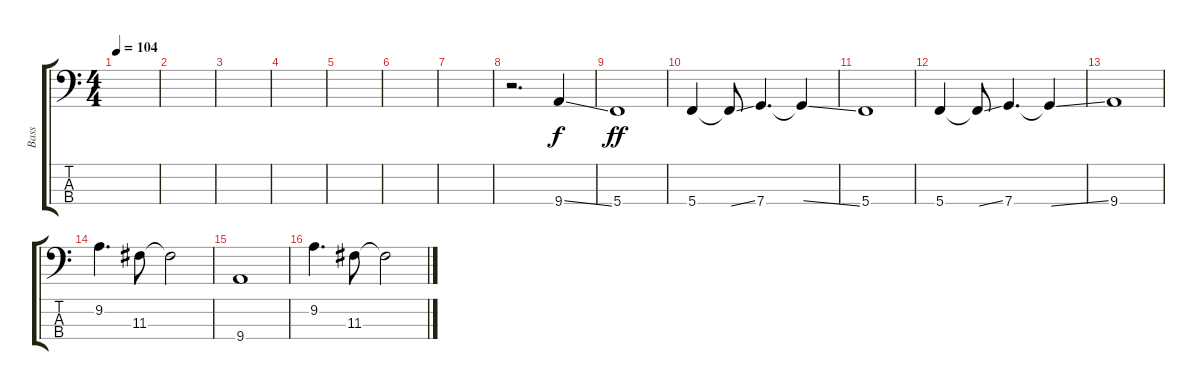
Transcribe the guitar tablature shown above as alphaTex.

\track ("Bass" "Bass") {instrument electricbassfinger}
\staff {score tabs}
\tuning (G2 C2 G1 C1) {hide}
\ts (4 4)
\tempo 104
\clef f4
\ks c
|
|
|
|
|
|
|
r.2{d} 9.4{ss}.4 |
5.4.1{dy ff} |
5.4.4 5.4{ss t}.8 7.4.4{d} 7.4{ss t}.4 |
5.4.1 |
5.4.4 5.4{ss t}.8 7.4.4{d} 7.4{ss t}.4 |
9.4.1 |
9.2.4{d} 11.3.8 11.3{t}.2 |
9.4.1 |
9.2.4{d} 11.3.8 11.3{t}.2
